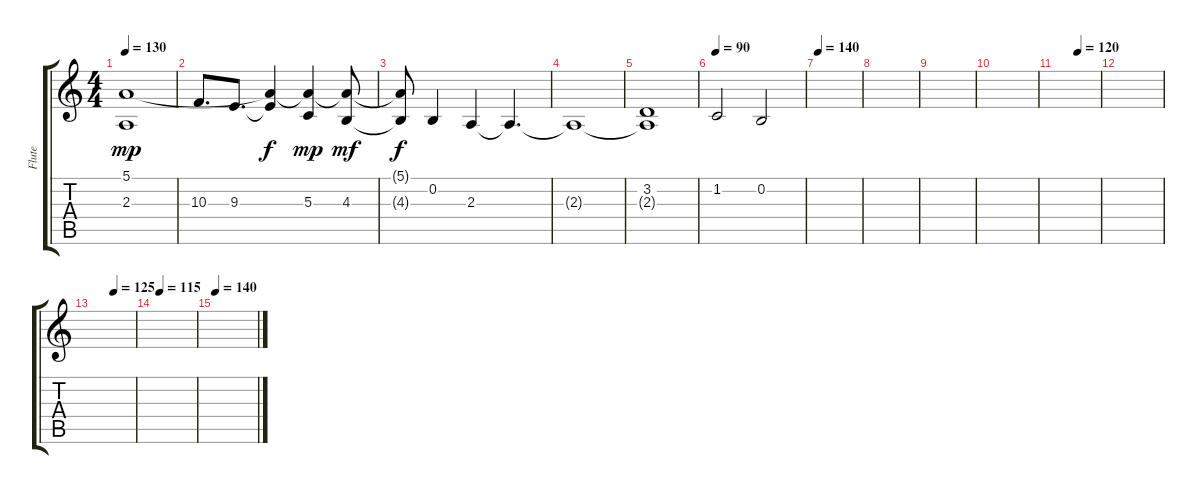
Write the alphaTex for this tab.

\track ("Flute" "Flute") {instrument flute}
\staff {score tabs}
\tuning (E4 B3 G3 D3 A2 E2) {hide}
\ts (4 4)
\tempo 130
\clef g2
\ks c
(5.1 2.3).1{dy mp} |
10.3.8{d} 9.3.8{d} (5.1{t} 9.3{t}).4{dy f} (5.1{t} 5.3).4{dy mp} (5.1{t} 4.3).8{dy mf} |
(5.1{t} 4.3{t}).8{dy f} 0.2.4 2.3.4 2.3{t}.4{d} |
2.3{t}.1 |
(3.2 2.3{t}).1 |
\tempo 90
1.2.2 0.2.2 |
\tempo 140
|
|
|
|
\tempo (120 0.5)
|
|
\tempo (125 0.5)
|
\tempo (115 0.125)
|
\tempo 140
